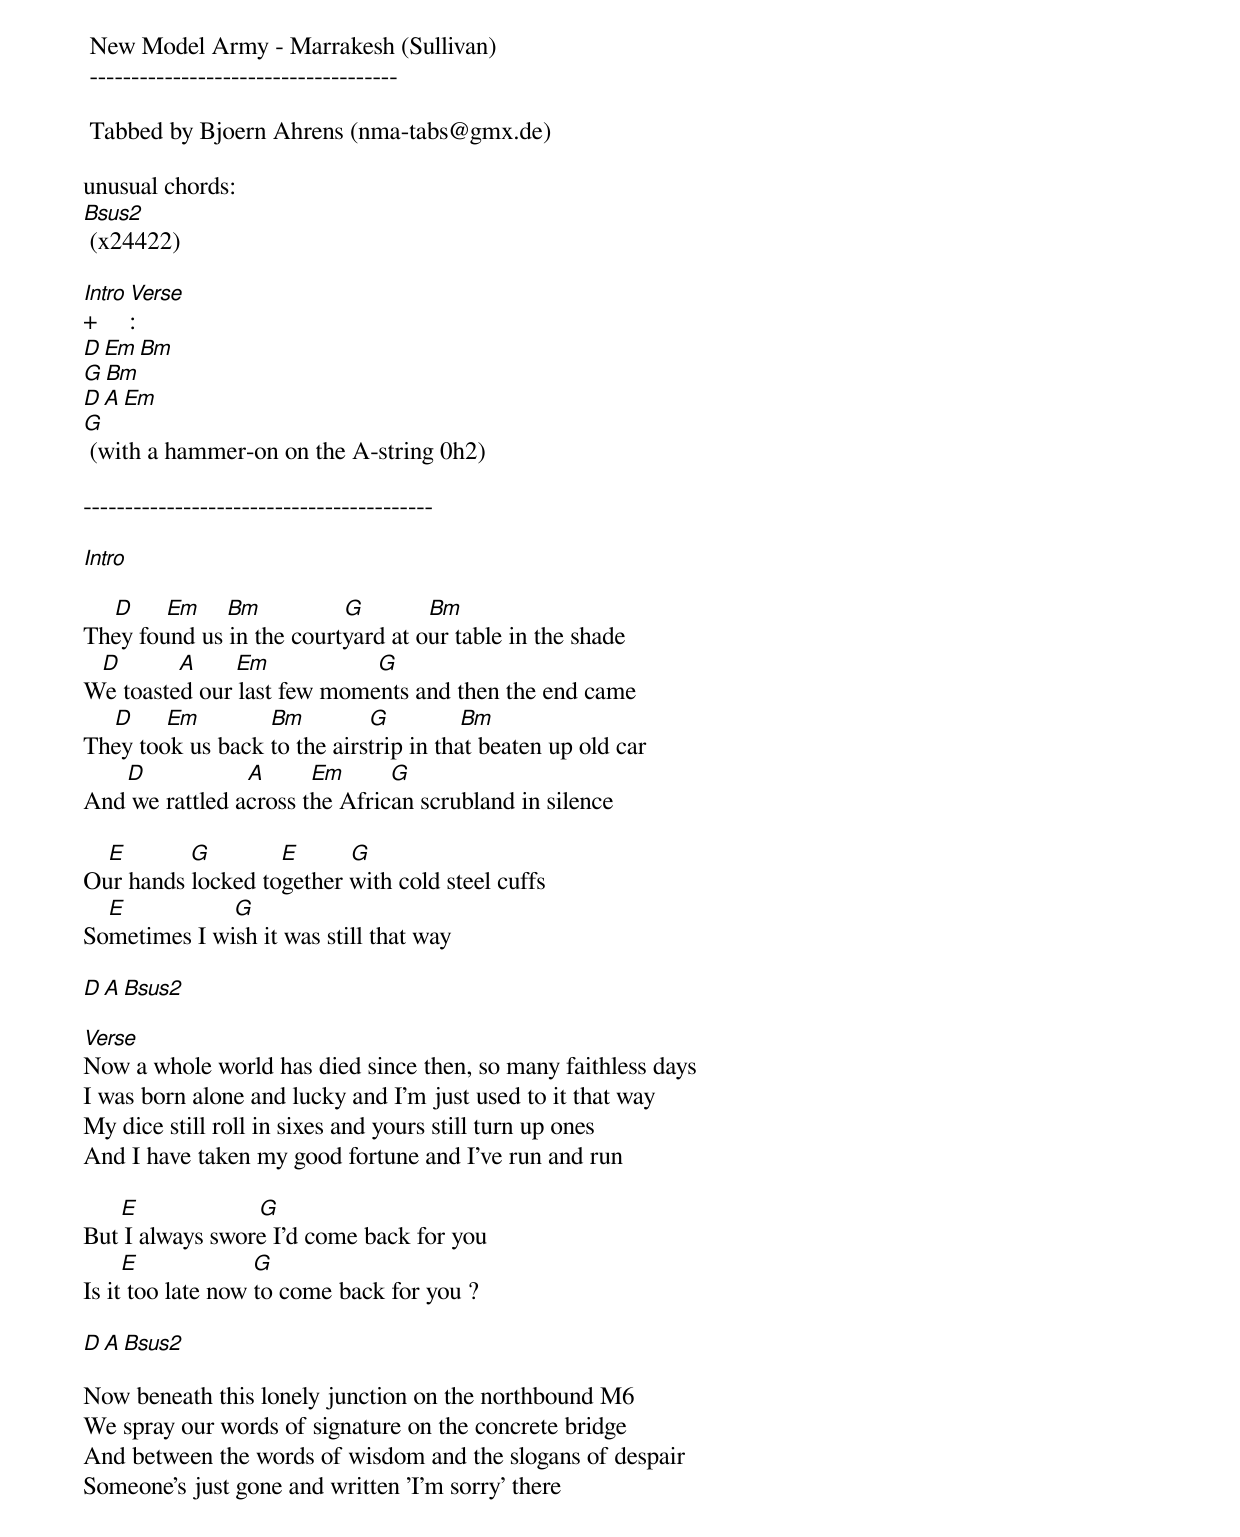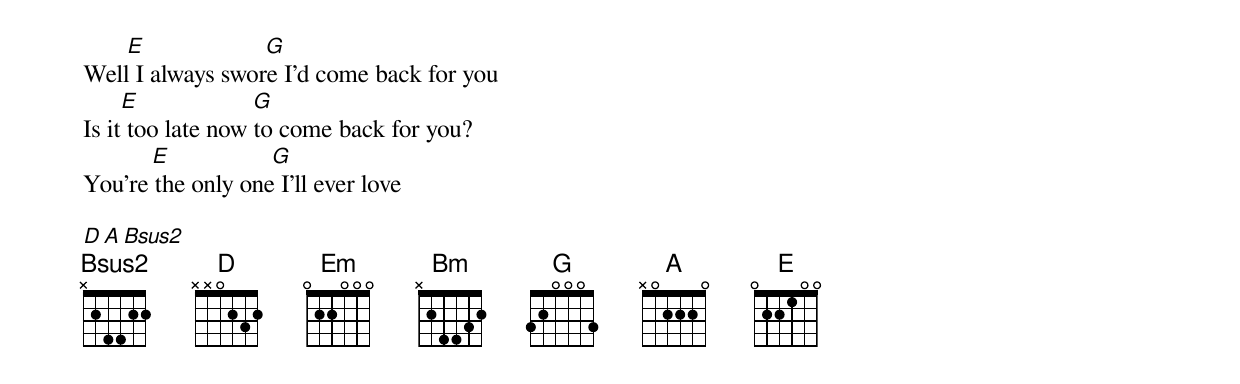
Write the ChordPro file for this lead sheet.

 New Model Army - Marrakesh (Sullivan)
 -------------------------------------

 Tabbed by Bjoern Ahrens (nma-tabs@gmx.de)

unusual chords:
[Bsus2] (x24422)

[Intro]+[Verse]:
[D][Em][Bm]
[G][Bm]
[D][A][Em]
[G] (with a hammer-on on the A-string 0h2)

------------------------------------------

[Intro]

     [D]     [Em]    [Bm]             [G]          [Bm]
They found us in the courtyard at our table in the shade
   [D]         [A]      [Em]                 [G]
We toasted our last few moments and then the end came
     [D]     [Em]           [Bm]          [G]           [Bm]
They took us back to the airstrip in that beaten up old car
       [D]                [A]       [Em]       [G]
And we rattled across the African scrubland in silence

    [E]          [G]           [E]        [G]
Our hands locked together with cold steel cuffs
    [E]                 [G]
Sometimes I wish it was still that way

[D][A][Bsus2]

[Verse]
Now a whole world has died since then, so many faithless days
I was born alone and lucky and I'm just used to it that way
My dice still roll in sixes and yours still turn up ones
And I have taken my good fortune and I've run and run

      [E]                   [G]
But I always swore I'd come back for you
      [E]                  [G]
Is it too late now to come back for you ?

[D][A][Bsus2]

Now beneath this lonely junction on the northbound M6
We spray our words of signature on the concrete bridge
And between the words of wisdom and the slogans of despair
Someone's just gone and written 'I'm sorry' there

       [E]                   [G]
Well I always swore I'd come back for you
      [E]                  [G]
Is it too late now to come back for you?
           [E]                [G]
You're the only one I'll ever love

[D][A][Bsus2]
